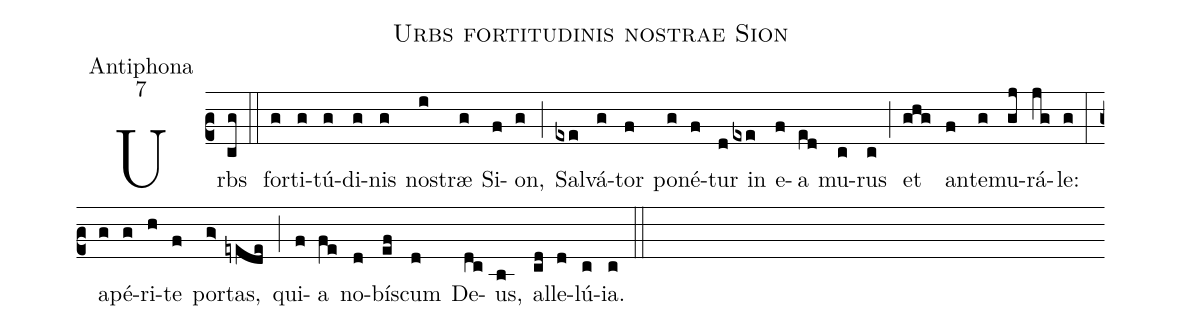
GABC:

name:Urbs fortitudinis nostrae Sion;
office-part:Antiphona;
mode:7;
%%
(c2) Urbs(cg) (::)
for(g)ti(g)tú(g)di(g)nis(g) no(i)stræ(g) Si(f)on,(g) (;) Sal(exe)vá(g)tor(f) po(g)né(f)tur(d) in(exe) e(f)a(ed) mu(c)rus(c) (;) et(ghg) an(f)te(g)mu(gj)rá(jg)le:(g) (:)
a(g)pé(g)ri(h)te(f) por(g>)tas,(eyede) (;) qui(f)a(fe) no(d)bí(ef)scum(d) De(dc)us,(b) al(cd)le(d)lú(c)ia.(c) (::)
